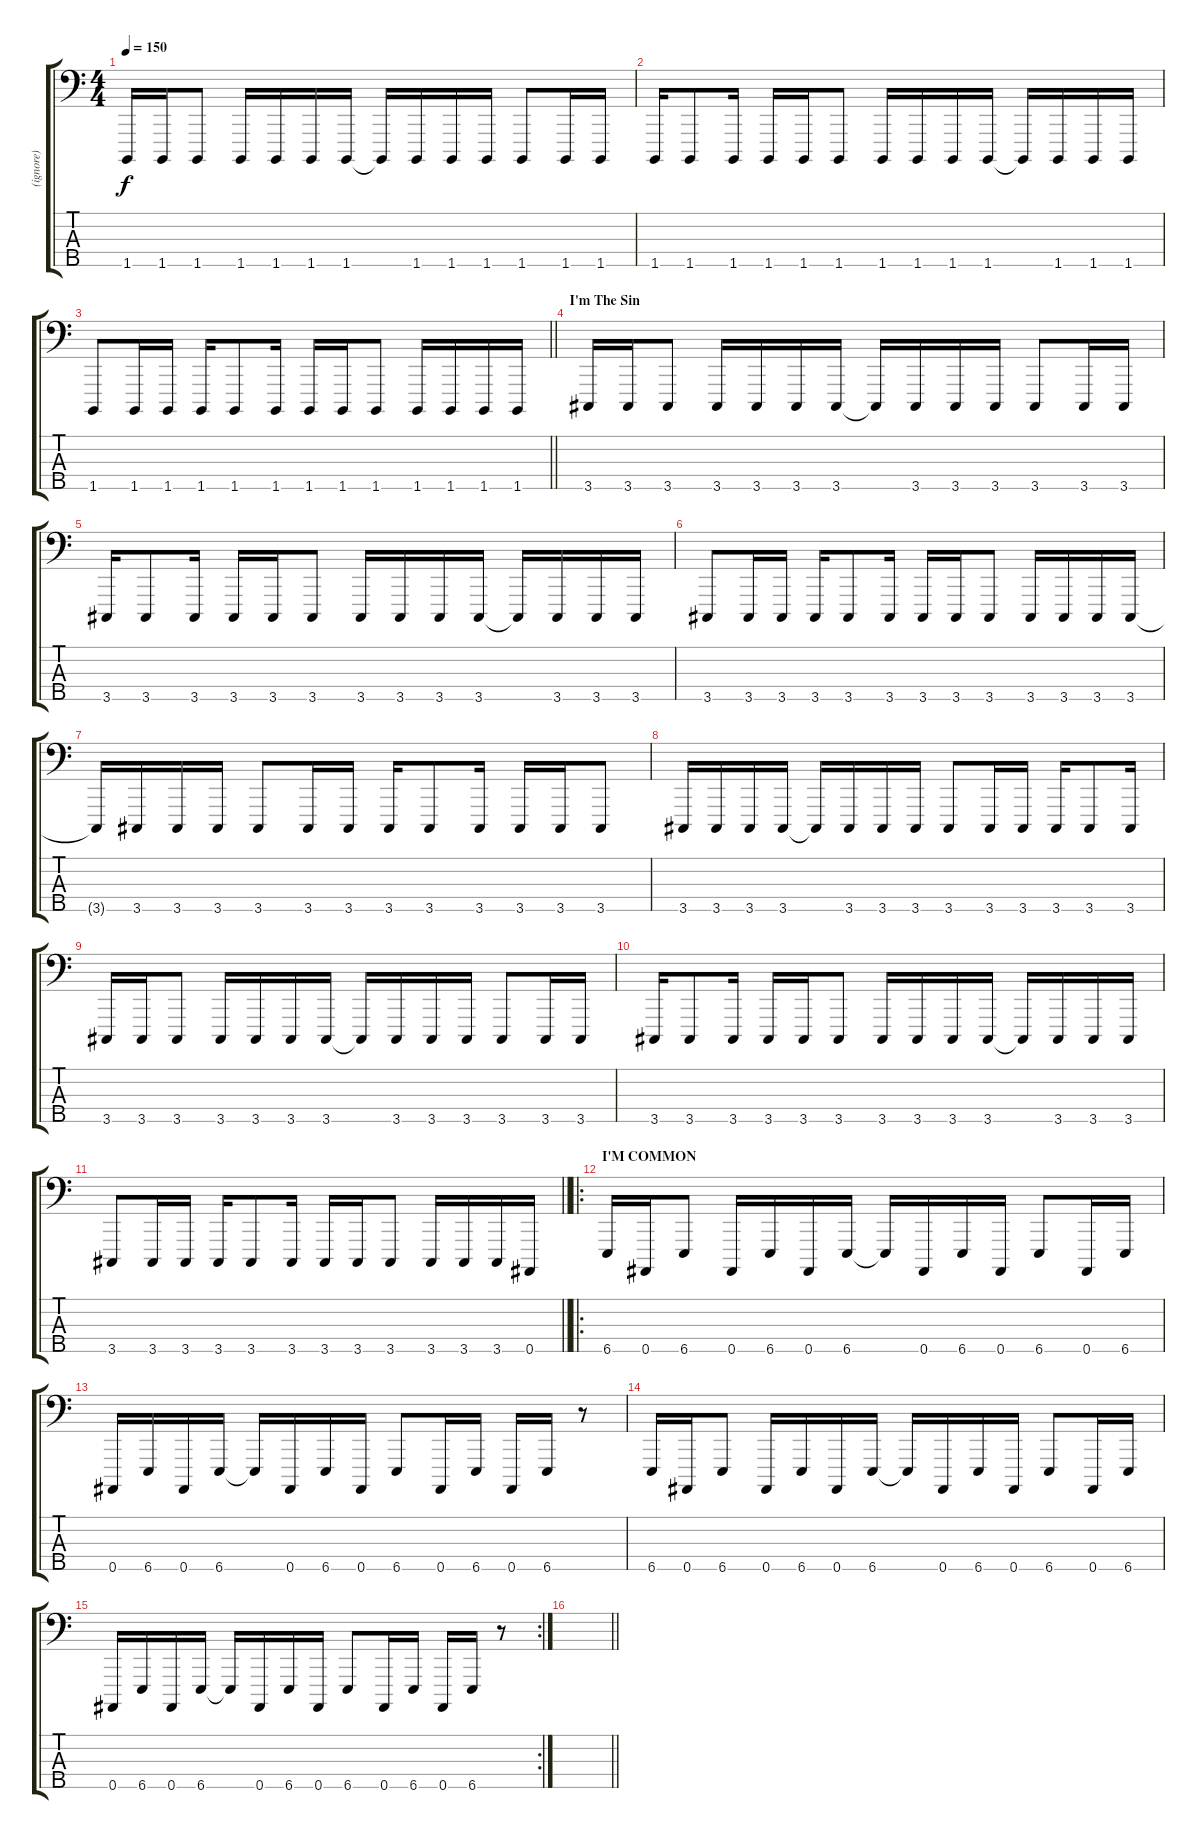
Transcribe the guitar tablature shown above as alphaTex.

\track ("(ignore)" "(ignore)") {instrument lead1square}
\staff {score tabs}
\tuning (Gb2 Db2 Ab1 Eb1 Bb0) {hide}
\ts (4 4)
\tempo 150
\clef f4
\ks c
1.5.16{dy f} 1.5.16 1.5.8 1.5.16 1.5.16 1.5.16 1.5.16 1.5{t}.16 1.5.16 1.5.16 1.5.16 1.5.8 1.5.16 1.5.16 |
1.5.16 1.5.8 1.5.16 1.5.16 1.5.16 1.5.8 1.5.16 1.5.16 1.5.16 1.5.16 1.5{t}.16 1.5.16 1.5.16 1.5.16 |
\barLineRight lightlight
1.5.8 1.5.16 1.5.16 1.5.16 1.5.8 1.5.16 1.5.16 1.5.16 1.5.8 1.5.16 1.5.16 1.5.16 1.5.16 |
\section ("" "I'm The Sin")
3.5.16 3.5.16 3.5.8 3.5.16 3.5.16 3.5.16 3.5.16 3.5{t}.16 3.5.16 3.5.16 3.5.16 3.5.8 3.5.16 3.5.16 |
3.5.16 3.5.8 3.5.16 3.5.16 3.5.16 3.5.8 3.5.16 3.5.16 3.5.16 3.5.16 3.5{t}.16 3.5.16 3.5.16 3.5.16 |
3.5.8 3.5.16 3.5.16 3.5.16 3.5.8 3.5.16 3.5.16 3.5.16 3.5.8 3.5.16 3.5.16 3.5.16 3.5.16 |
3.5{t}.16 3.5.16 3.5.16 3.5.16 3.5.8 3.5.16 3.5.16 3.5.16 3.5.8 3.5.16 3.5.16 3.5.16 3.5.8 |
3.5.16 3.5.16 3.5.16 3.5.16 3.5{t}.16 3.5.16 3.5.16 3.5.16 3.5.8 3.5.16 3.5.16 3.5.16 3.5.8 3.5.16 |
3.5.16 3.5.16 3.5.8 3.5.16 3.5.16 3.5.16 3.5.16 3.5{t}.16 3.5.16 3.5.16 3.5.16 3.5.8 3.5.16 3.5.16 |
3.5.16 3.5.8 3.5.16 3.5.16 3.5.16 3.5.8 3.5.16 3.5.16 3.5.16 3.5.16 3.5{t}.16 3.5.16 3.5.16 3.5.16 |
\barLineRight lightlight
3.5.8 3.5.16 3.5.16 3.5.16 3.5.8 3.5.16 3.5.16 3.5.16 3.5.8 3.5.16 3.5.16 3.5.16 0.5.16 |
\ro
\section ("" "I'M COMMON")
6.5.16 0.5.16 6.5.8 0.5.16 6.5.16 0.5.16 6.5.16 6.5{t}.16 0.5.16 6.5.16 0.5.16 6.5.8 0.5.16 6.5.16 |
0.5.16 6.5.16 0.5.16 6.5.16 6.5{t}.16 0.5.16 6.5.16 0.5.16 6.5.8 0.5.16 6.5.16 0.5.16 6.5.16 r.8 |
6.5.16 0.5.16 6.5.8 0.5.16 6.5.16 0.5.16 6.5.16 6.5{t}.16 0.5.16 6.5.16 0.5.16 6.5.8 0.5.16 6.5.16 |
\rc 2
0.5.16 6.5.16 0.5.16 6.5.16 6.5{t}.16 0.5.16 6.5.16 0.5.16 6.5.8 0.5.16 6.5.16 0.5.16 6.5.16 r.8 |
\barLineRight lightlight
